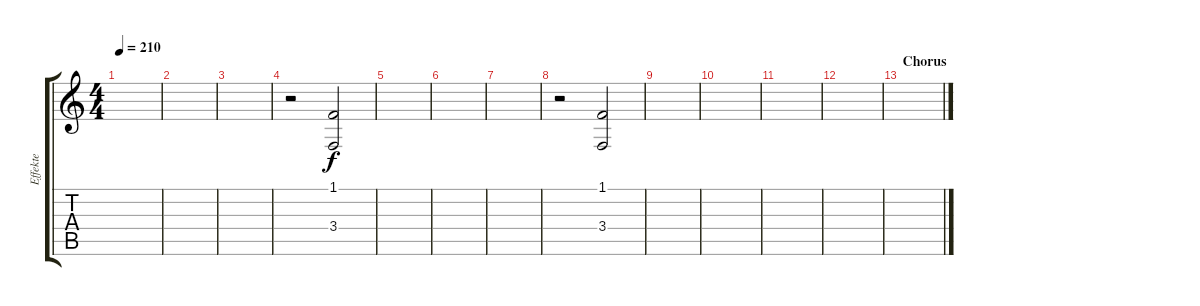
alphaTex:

\track ("Effekte" "Effekte") {instrument stringensemble1}
\staff {score tabs}
\tuning (E4 B3 G3 D3 A2 E2) {hide}
\ts (4 4)
\tempo 210
\clef g2
\ks c
|
|
|
r.2{instrument guitarharmonics} (1.1 3.4).2 |
|
|
|
r.2{instrument guitarharmonics} (1.1 3.4).2 |
|
|
|
|
\section ("" "Chorus")
